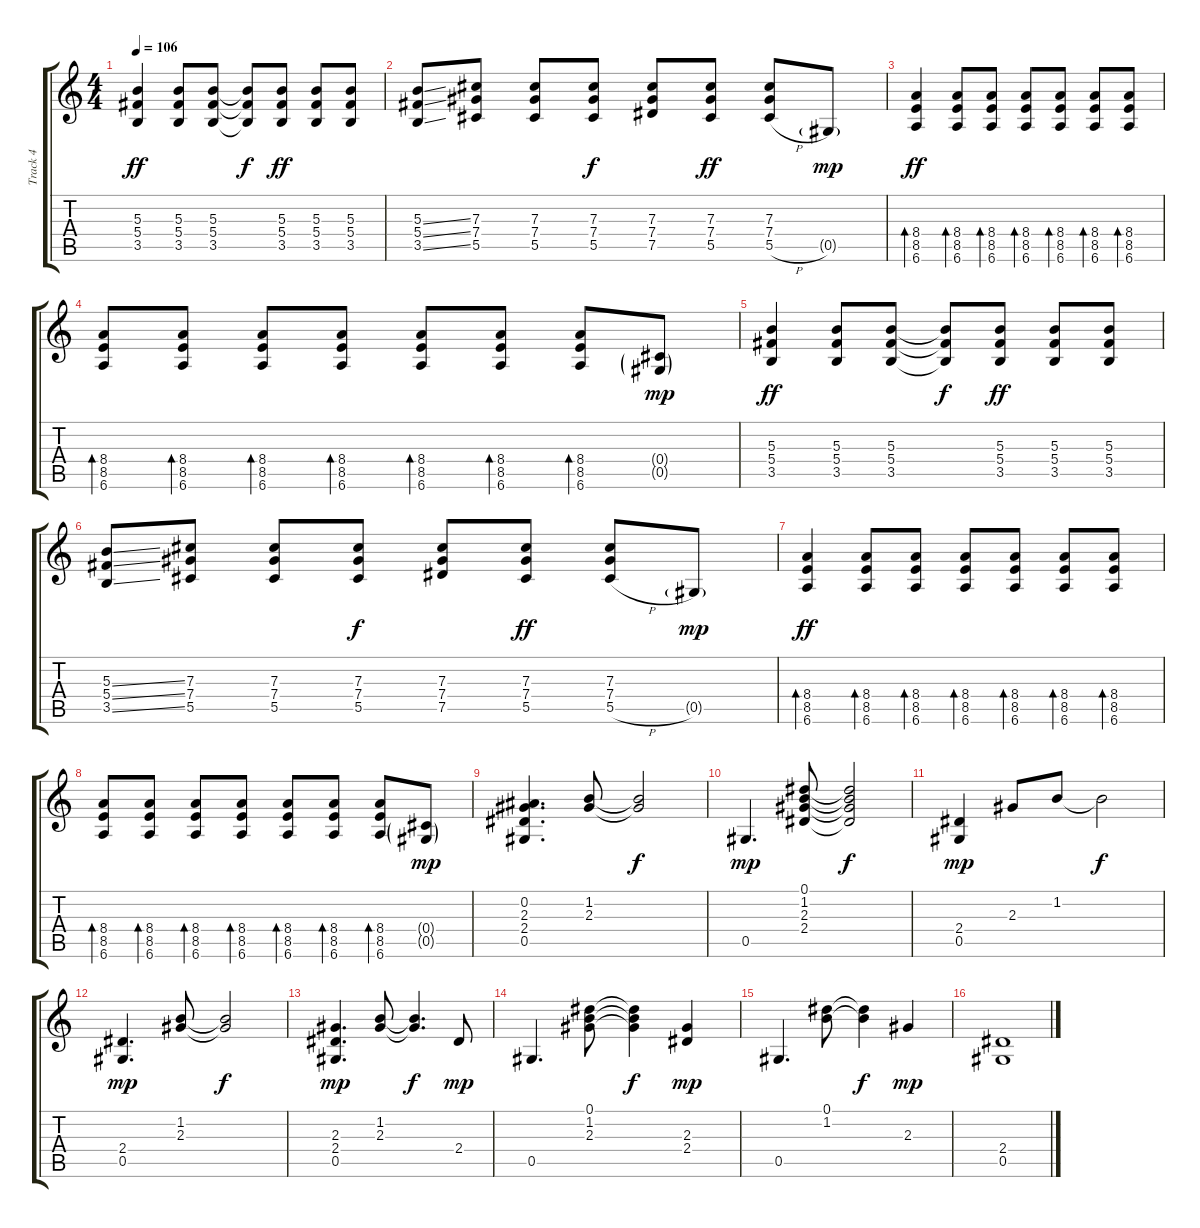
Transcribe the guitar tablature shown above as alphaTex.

\track ("Track 4" "Track 4") {instrument electricguitarclean}
\staff {score tabs}
\tuning (Eb4 Bb3 Gb3 Db3 Ab2 Eb2) {hide}
\ts (4 4)
\tempo 106
\clef g2
\ks c
(5.3 5.4 3.5).4{dy ff} (5.3 5.4 3.5).8 (5.3 5.4 3.5).8 (5.3{t} 5.4{t} 3.5{t}).8{dy f} (5.3 5.4 3.5).8{dy ff} (5.3 5.4 3.5).8 (5.3 5.4 3.5).8 |
(5.3{ss} 5.4{ss} 3.5{ss}).8 (7.3 7.4 5.5).8 (7.3 7.4 5.5).8 (7.3 7.4 5.5).8{dy f} (7.3 7.4 7.5).8 (7.3 7.4 5.5).8{dy ff} (7.3 7.4 5.5{h}).8 0.5{g}.8{dy mp} |
(8.4 8.5 6.6).4{bd 60 dy ff} (8.4 8.5 6.6).8{bd 60} (8.4 8.5 6.6).8{bd 60} (8.4 8.5 6.6).8{bd 60} (8.4 8.5 6.6).8{bd 60} (8.4 8.5 6.6).8{bd 60} (8.4 8.5 6.6).8{bd 60} |
(8.4 8.5 6.6).8{bd 60} (8.4 8.5 6.6).8{bd 60} (8.4 8.5 6.6).8{bd 60} (8.4 8.5 6.6).8{bd 60} (8.4 8.5 6.6).8{bd 60} (8.4 8.5 6.6).8{bd 60} (8.4 8.5 6.6).8{bd 60} (0.4{g} 0.5{g}).8{dy mp} |
(5.3 5.4 3.5).4{dy ff} (5.3 5.4 3.5).8 (5.3 5.4 3.5).8 (5.3{t} 5.4{t} 3.5{t}).8{dy f} (5.3 5.4 3.5).8{dy ff} (5.3 5.4 3.5).8 (5.3 5.4 3.5).8 |
(5.3{ss} 5.4{ss} 3.5{ss}).8 (7.3 7.4 5.5).8 (7.3 7.4 5.5).8 (7.3 7.4 5.5).8{dy f} (7.3 7.4 7.5).8 (7.3 7.4 5.5).8{dy ff} (7.3 7.4 5.5{h}).8 0.5{g}.8{dy mp} |
(8.4 8.5 6.6).4{bd 60 dy ff} (8.4 8.5 6.6).8{bd 60} (8.4 8.5 6.6).8{bd 60} (8.4 8.5 6.6).8{bd 60} (8.4 8.5 6.6).8{bd 60} (8.4 8.5 6.6).8{bd 60} (8.4 8.5 6.6).8{bd 60} |
(8.4 8.5 6.6).8{bd 60} (8.4 8.5 6.6).8{bd 60} (8.4 8.5 6.6).8{bd 60} (8.4 8.5 6.6).8{bd 60} (8.4 8.5 6.6).8{bd 60} (8.4 8.5 6.6).8{bd 60} (8.4 8.5 6.6).8{bd 60} (0.4{g} 0.5{g}).8{dy mp} |
(0.2 2.3 2.4 0.5).4{d} (1.2 2.3).8 (1.2{t} 2.3{t}).2{dy f} |
0.5.4{d dy mp} (0.1 1.2 2.3 2.4).8 (0.1{t} 1.2{t} 2.3{t} 2.4{t}).2{dy f} |
(2.4 0.5).4{dy mp} 2.3.8 1.2.8 1.2{t}.2{dy f} |
(2.4 0.5).4{d dy mp} (1.2 2.3).8 (1.2{t} 2.3{t}).2{dy f} |
(2.3 2.4 0.5).4{d dy mp} (1.2 2.3).8 (1.2{t} 2.3{t}).4{d dy f} 2.4.8{dy mp} |
0.5.4{d} (0.1 1.2 2.3).8 (0.1{t} 1.2{t} 2.3{t}).4{dy f} (2.3 2.4).4{dy mp} |
0.5.4{d} (0.1 1.2).8 (0.1{t} 1.2{t}).4{dy f} 2.3.4{dy mp} |
(2.4 0.5).1
